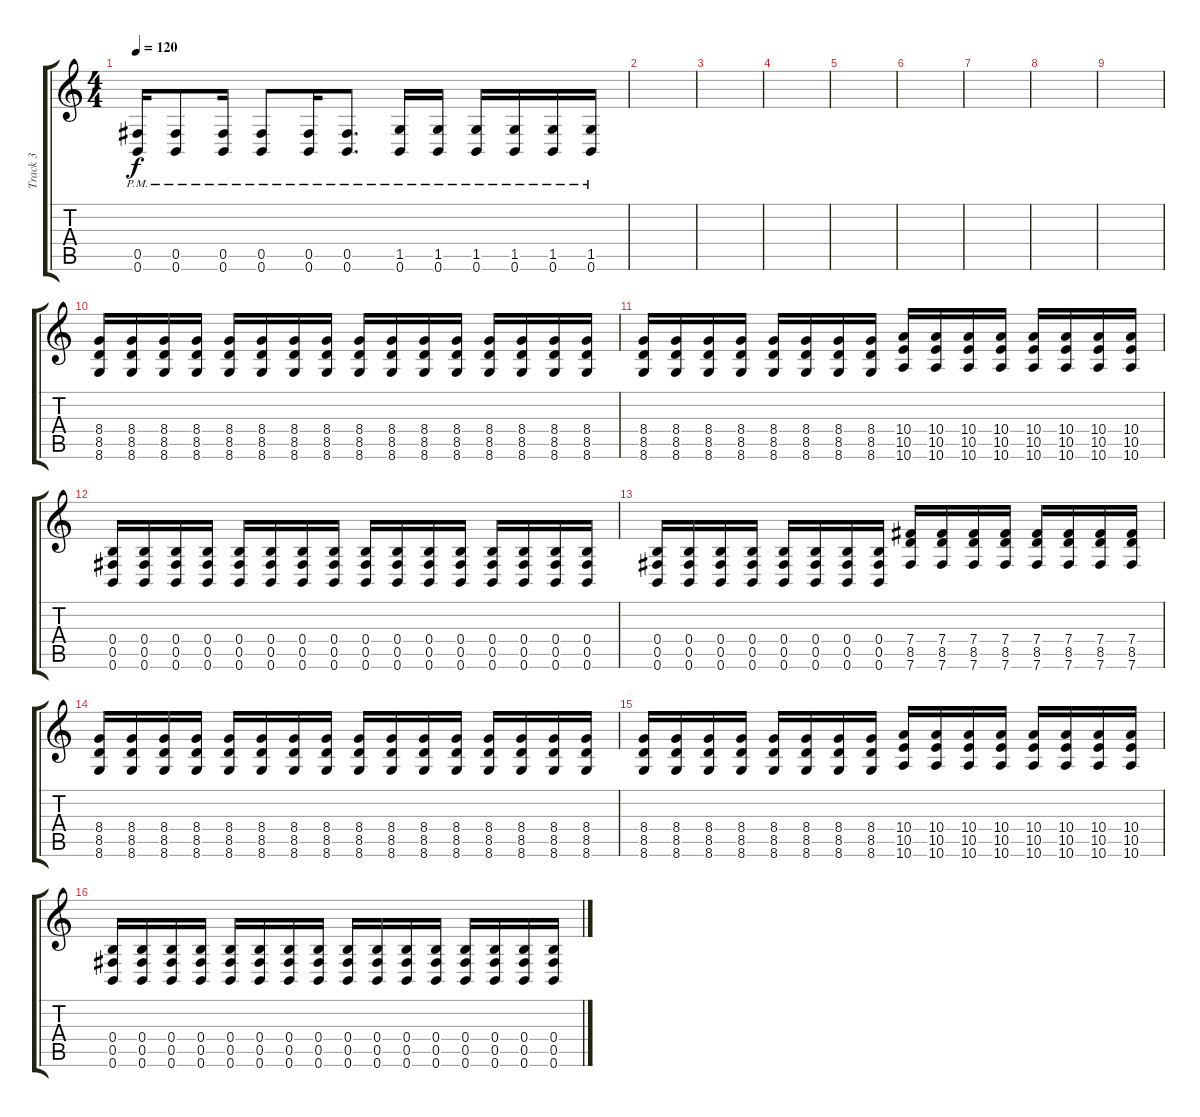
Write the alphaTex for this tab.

\track ("Track 3" "Track 3") {instrument distortionguitar}
\staff {score tabs}
\tuning (Db4 Ab3 E3 B2 Gb2 B1) {hide}
\ts (4 4)
\tempo 120
\clef g2
\ks c
(0.5{pm} 0.6{pm}).16{dy f} (0.5{pm} 0.6{pm}).8 (0.5{pm} 0.6{pm}).16 (0.5{pm} 0.6{pm}).8 (0.5{pm} 0.6{pm}).16 (0.5{pm} 0.6{pm}).8{d} (1.5{pm} 0.6{pm}).16 (1.5{pm} 0.6{pm}).16 (1.5{pm} 0.6{pm}).16 (1.5{pm} 0.6{pm}).16 (1.5{pm} 0.6{pm}).16 (1.5{pm} 0.6{pm}).16 |
|
|
|
|
|
|
|
|
(8.4 8.5 8.6).16 (8.4 8.5 8.6).16 (8.4 8.5 8.6).16 (8.4 8.5 8.6).16 (8.4 8.5 8.6).16 (8.4 8.5 8.6).16 (8.4 8.5 8.6).16 (8.4 8.5 8.6).16 (8.4 8.5 8.6).16 (8.4 8.5 8.6).16 (8.4 8.5 8.6).16 (8.4 8.5 8.6).16 (8.4 8.5 8.6).16 (8.4 8.5 8.6).16 (8.4 8.5 8.6).16 (8.4 8.5 8.6).16 |
(8.4 8.5 8.6).16 (8.4 8.5 8.6).16 (8.4 8.5 8.6).16 (8.4 8.5 8.6).16 (8.4 8.5 8.6).16 (8.4 8.5 8.6).16 (8.4 8.5 8.6).16 (8.4 8.5 8.6).16 (10.4 10.5 10.6).16 (10.4 10.5 10.6).16 (10.4 10.5 10.6).16 (10.4 10.5 10.6).16 (10.4 10.5 10.6).16 (10.4 10.5 10.6).16 (10.4 10.5 10.6).16 (10.4 10.5 10.6).16 |
(0.4 0.5 0.6).16 (0.4 0.5 0.6).16 (0.4 0.5 0.6).16 (0.4 0.5 0.6).16 (0.4 0.5 0.6).16 (0.4 0.5 0.6).16 (0.4 0.5 0.6).16 (0.4 0.5 0.6).16 (0.4 0.5 0.6).16 (0.4 0.5 0.6).16 (0.4 0.5 0.6).16 (0.4 0.5 0.6).16 (0.4 0.5 0.6).16 (0.4 0.5 0.6).16 (0.4 0.5 0.6).16 (0.4 0.5 0.6).16 |
(0.4 0.5 0.6).16 (0.4 0.5 0.6).16 (0.4 0.5 0.6).16 (0.4 0.5 0.6).16 (0.4 0.5 0.6).16 (0.4 0.5 0.6).16 (0.4 0.5 0.6).16 (0.4 0.5 0.6).16 (7.4 8.5 7.6).16 (7.4 8.5 7.6).16 (7.4 8.5 7.6).16 (7.4 8.5 7.6).16 (7.4 8.5 7.6).16 (7.4 8.5 7.6).16 (7.4 8.5 7.6).16 (7.4 8.5 7.6).16 |
(8.4 8.5 8.6).16 (8.4 8.5 8.6).16 (8.4 8.5 8.6).16 (8.4 8.5 8.6).16 (8.4 8.5 8.6).16 (8.4 8.5 8.6).16 (8.4 8.5 8.6).16 (8.4 8.5 8.6).16 (8.4 8.5 8.6).16 (8.4 8.5 8.6).16 (8.4 8.5 8.6).16 (8.4 8.5 8.6).16 (8.4 8.5 8.6).16 (8.4 8.5 8.6).16 (8.4 8.5 8.6).16 (8.4 8.5 8.6).16 |
(8.4 8.5 8.6).16 (8.4 8.5 8.6).16 (8.4 8.5 8.6).16 (8.4 8.5 8.6).16 (8.4 8.5 8.6).16 (8.4 8.5 8.6).16 (8.4 8.5 8.6).16 (8.4 8.5 8.6).16 (10.4 10.5 10.6).16 (10.4 10.5 10.6).16 (10.4 10.5 10.6).16 (10.4 10.5 10.6).16 (10.4 10.5 10.6).16 (10.4 10.5 10.6).16 (10.4 10.5 10.6).16 (10.4 10.5 10.6).16 |
(0.4 0.5 0.6).16 (0.4 0.5 0.6).16 (0.4 0.5 0.6).16 (0.4 0.5 0.6).16 (0.4 0.5 0.6).16 (0.4 0.5 0.6).16 (0.4 0.5 0.6).16 (0.4 0.5 0.6).16 (0.4 0.5 0.6).16 (0.4 0.5 0.6).16 (0.4 0.5 0.6).16 (0.4 0.5 0.6).16 (0.4 0.5 0.6).16 (0.4 0.5 0.6).16 (0.4 0.5 0.6).16 (0.4 0.5 0.6).16
